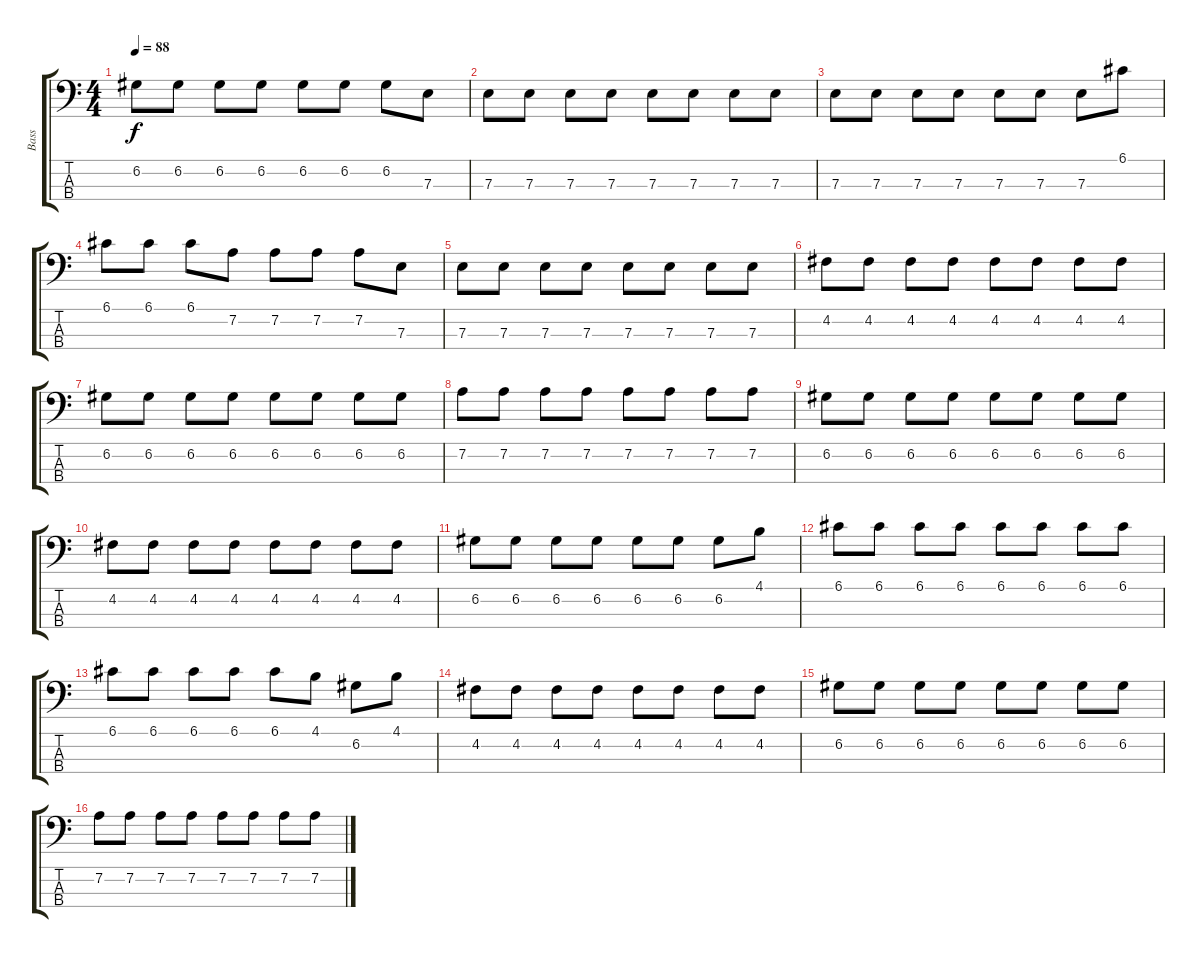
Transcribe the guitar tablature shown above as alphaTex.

\track ("Bass" "Bass") {instrument electricbassfinger}
\staff {score tabs}
\tuning (G2 D2 A1 E1) {hide}
\ts (4 4)
\tempo 88
\clef f4
\ks c
6.2.8{dy f} 6.2.8 6.2.8 6.2.8 6.2.8 6.2.8 6.2.8 7.3.8 |
7.3.8 7.3.8 7.3.8 7.3.8 7.3.8 7.3.8 7.3.8 7.3.8 |
7.3.8 7.3.8 7.3.8 7.3.8 7.3.8 7.3.8 7.3.8 6.1.8 |
6.1.8 6.1.8 6.1.8 7.2.8 7.2.8 7.2.8 7.2.8 7.3.8 |
7.3.8 7.3.8 7.3.8 7.3.8 7.3.8 7.3.8 7.3.8 7.3.8 |
4.2.8 4.2.8 4.2.8 4.2.8 4.2.8 4.2.8 4.2.8 4.2.8 |
6.2.8 6.2.8 6.2.8 6.2.8 6.2.8 6.2.8 6.2.8 6.2.8 |
7.2.8 7.2.8 7.2.8 7.2.8 7.2.8 7.2.8 7.2.8 7.2.8 |
6.2.8 6.2.8 6.2.8 6.2.8 6.2.8 6.2.8 6.2.8 6.2.8 |
4.2.8 4.2.8 4.2.8 4.2.8 4.2.8 4.2.8 4.2.8 4.2.8 |
6.2.8 6.2.8 6.2.8 6.2.8 6.2.8 6.2.8 6.2.8 4.1.8 |
6.1.8 6.1.8 6.1.8 6.1.8 6.1.8 6.1.8 6.1.8 6.1.8 |
6.1.8 6.1.8 6.1.8 6.1.8 6.1.8 4.1.8 6.2.8 4.1.8 |
4.2.8 4.2.8 4.2.8 4.2.8 4.2.8 4.2.8 4.2.8 4.2.8 |
6.2.8 6.2.8 6.2.8 6.2.8 6.2.8 6.2.8 6.2.8 6.2.8 |
7.2.8 7.2.8 7.2.8 7.2.8 7.2.8 7.2.8 7.2.8 7.2.8
